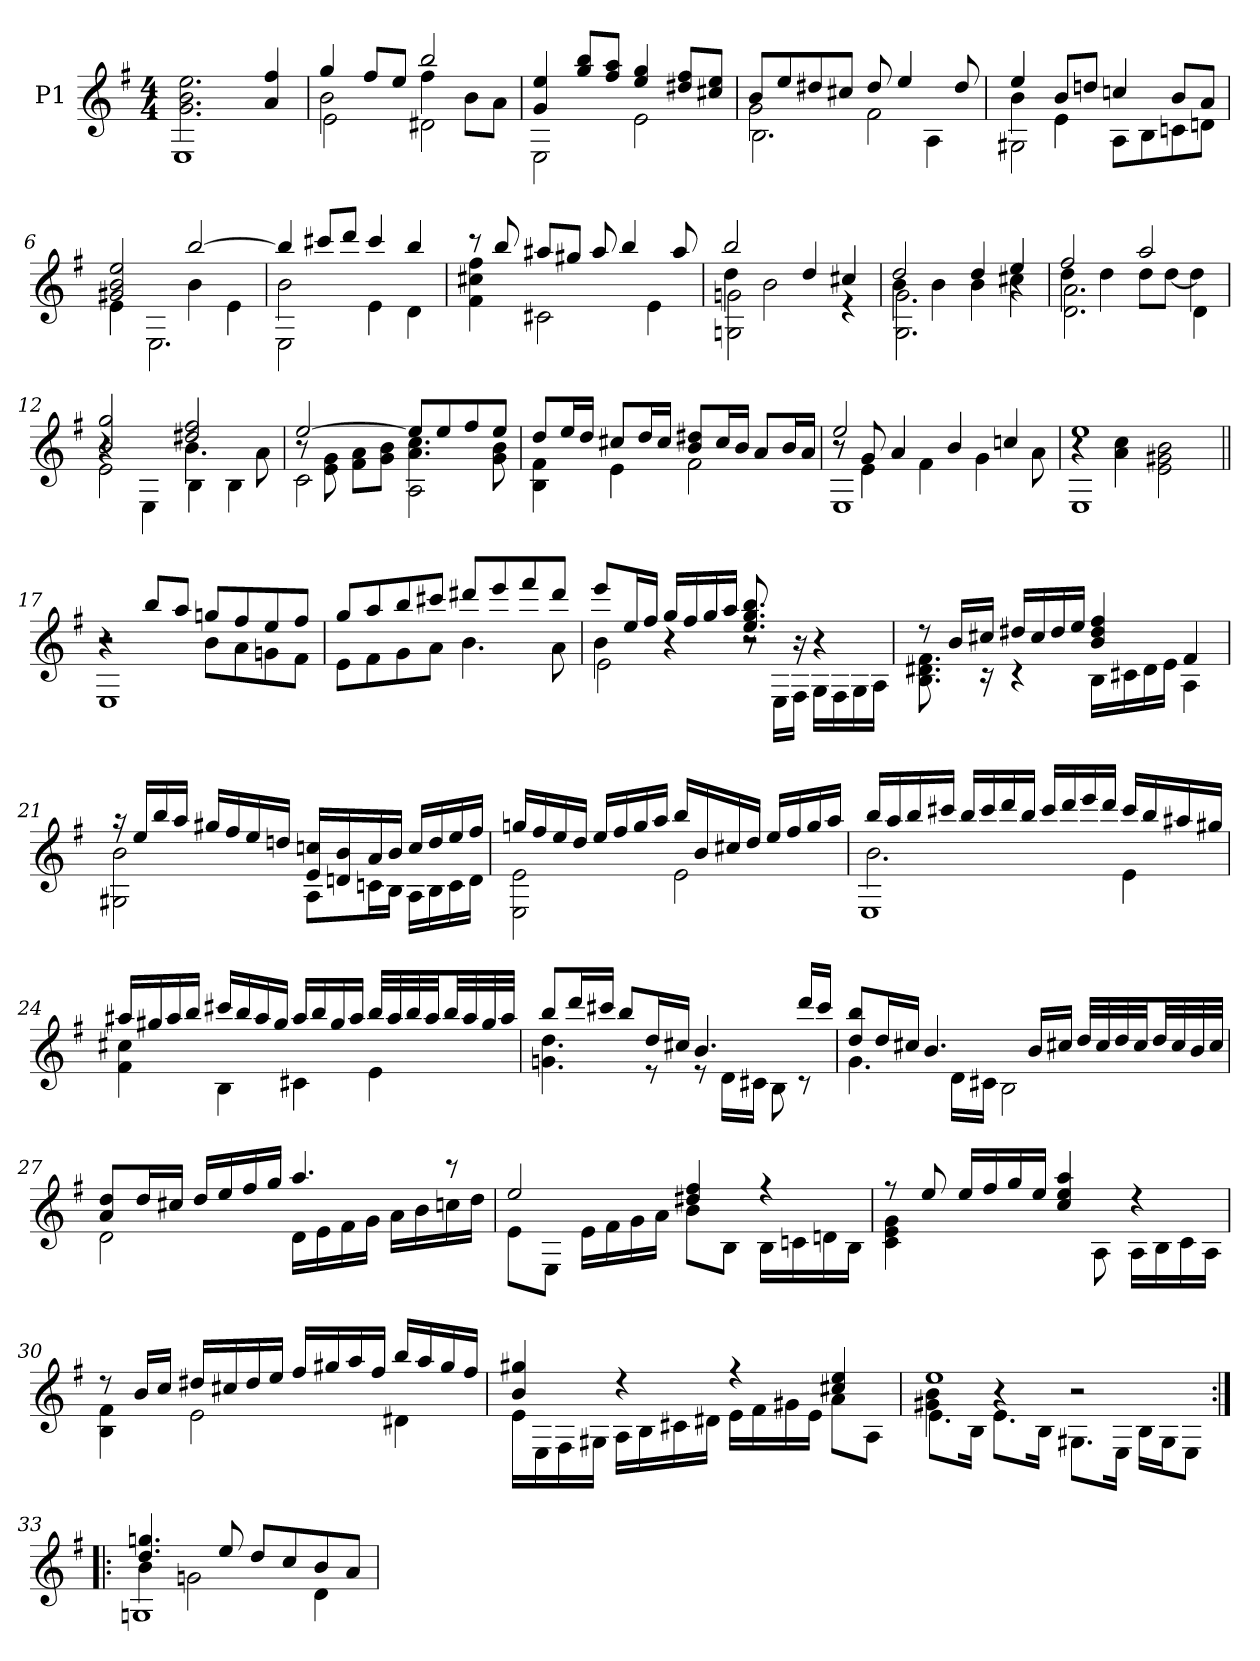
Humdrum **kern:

**kern
*part1
*staff1
*I"P1
!!LO:PB:g=z
*clefG2
*ITrd7c12
*k[f#]
*e:
*M4/4
*MM60
=1
*^
*	*^
2.Gi\ 2.Bi 2.ei	1ryy	1EEi
4Ai/ 4f#i	.	.
=2	=2	=2
4gi/	2Bi\	2Ei\
8f#i/L	.	.
8ei/J	.	.
2bi/	4f#i\	2D#Xi\
.	8Bi\L	.
.	8Ai\J	.
*	*v	*v
=3	=3
4Gi/ 4ei	2EEi\
8gi/ 8biL	.
8f#i/ 8aiJ	.
4ei/ 4gi	2Ei\
8d#Xi/ 8f#iL	.
8c#Xi/ 8eiJ	.
=4	=4
*	*^
8Bi/L	2Gi\	2.BBi\
8ei/	.	.
8d#Xi/	.	.
8c#Xi/J	.	.
8d#i/	2F#i\	.
4ei/	.	.
.	.	4AAi\
8d#i/	.	.
=5	=5	=5
4ei/	4Bi\	2GG#Xi\
8Bi/L	4Ei\	.
8dni/J	.	.
4cni/	2ryy	8AAi\L
.	.	8BBi\
8Bi/L	.	8Cni\
8Ai/J	.	8Dni\J
=6	=6	=6
2G#Xi/ 2Bi 2ei	2ryy	4Ei\
.	.	2.EEi\
[>2bi/	4Bi\	.
.	4Ei\	.
!!LO:LB:g=z	!!	!!
=7	=7	=7
4bi/]	2Bi\	2EEi\
8cc#Xi/L	.	.
8ddi/J	.	.
4cc#i/	4Ei\	2ryy
4bi/	4Di\	.
*	*v	*v
=8	=8
8r	4F#i\ 4c#Xi 4f#i
8bi/	.
8a#Xi/L	2C#Xi\
8g#Xi/J	.
8a#i/	.
4bi/	.
.	4Ei\
8a#i/	.
=9	=9
*	*^
2bi/	4di\	2GGni\ 2Gni
.	2Bi\	.
4di/	.	4ryy
4c#Xi/	4ryy	4r
=10	=10	=10
2di/	4Bi\	2.GGi\ 2.Gi
.	4Bi\	.
4di/	4Bi\	.
4ei/	4c#Xi\	4r
=11	=11	=11
2f#i/	4di\	2.Di\ 2.Ai
.	4di\	.
2ai/	8di\L	.
.	[<8di\J	.
.	4di\]	4Di\
=12	=12	=12
2Bi/ 2gi	2Ei\	4r
.	.	4EEi\
2d#Xi/ 2f#i	4.Bi\	4BBi\
.	.	4BBi\
.	8Ai\	.
!!LO:LB:g=z	!!	!!
=13	=13	=13
[>2ei/	8r	2Ci\
.	8Ei\ 8Gi	.
.	8F#i\ 8AiL	.
.	8Gi\ 8BiJ	.
8ei/L]	4.Ai\ 4.ci	2AAi\
8ei/	.	.
8f#i/	.	.
8ei/J	8Gi\ 8Bi	.
*	*v	*v
=14	=14
8di/L	4BBi\ 4F#i
16ei/L	.
16di/JJ	.
8c#Xi/L	4Ei\
16di/L	.
16c#i/JJ	.
8Bi/ 8d#XiL	2F#i\
16c#i/L	.
16Bi/JJ	.
8Ai/L	.
16Bi/L	.
16Ai/JJ	.
=15	=15
*^	*^
2ei/	8r	8r	1EEi
.	4Ei\	8Gi/	.
.	.	4Ai/	.
.	4F#i\	.	.
4Bi/	.	2ryy	.
.	4Gi\	.	.
4cni/	.	.	.
.	8Ai\	.	.
*	*	*v	*v
=16	=16	=16
1ei	4r	1EEi
.	4Ai\ 4ci	.
.	2Ei\ 2G#Xi 2Bi	.
=17||	=17||	=17||
4r	2r	1EEi
8bi/L	.	.
8ai/J	.	.
8gni/L	8Bi\L	.
8f#i/	8Ai\	.
8ei/	8Gni\	.
8f#i/J	8F#i\J	.
*	*v	*v
!!LO:LB:g=z
=18	=18
8gi/L	8Ei\L
8ai/	8F#i\
8bi/	8Gi\
8cc#Xi/J	8Ai\J
8dd#Xi/L	4.Bi\
8eei/	.
8ff#i/	.
8dd#i/J	8Ai\
=19	=19
*	*^
8eei/L	4Bi\	2Ei\
16ei/L	.	.
16f#i/JJ	.	.
16gi/LL	4r	.
16f#i/	.	.
16gi/	.	.
16ai/JJ	.	.
8.ei/ 8.gi 8.bi	8r	2r
.	16EEi\LL	.
16r	16FF#i\JJ	.
4r	16GGi\LL	.
.	16FF#i\	.
.	16GGi\	.
.	16AAi\JJ	.
=20	=20	=20
8r	8.BBi\ 8.D#Xi 8.F#i	2.ryy
16Bi/LL	.	.
16c#Xi/JJ	16r	.
16d#Xi/LL	4r	.
16c#i/	.	.
16d#i/	.	.
16ei/JJ	.	.
4Bi/ 4d#i 4f#i	16BBi\LL	.
.	16C#Xi\	.
.	16D#i\	.
.	16Ei\JJ	.
4F#i/	4ryy	4AAi\
*	*v	*v
!!LO:LB:g=z
=21	=21
16r	2GG#Xi\ 2Bi
16ei/LL	.
16bi/	.
16ai/JJ	.
16g#Xi/LL	.
16f#i/	.
16ei/	.
16dni/JJ	.
16Ei/ 16cniLL	8AAi\L
16Dni/ 16Bi	.
16Ai/	16Cni\L
16Bi/JJ	16BBi\JJ
16ci/LL	16AAi\LL
16di/	16BBi\
16ei/	16Ci\
16f#i/JJ	16Di\JJ
=22	=22
16gni/LL	2EEi\ 2Ei
16f#i/	.
16ei/	.
16di/JJ	.
16ei/LL	.
16f#i/	.
16gi/	.
16ai/JJ	.
16bi/LL	2Ei\
16Bi/	.
16c#Xi/	.
16di/JJ	.
16ei/LL	.
16f#i/	.
16gi/	.
16ai/JJ	.
!!LO:LB:g=z	!!
=23	=23
*	*^
16bi/LL	2.Bi\	1EEi
16ai/	.	.
16bi/	.	.
16cc#Xi/JJ	.	.
16bi/LL	.	.
16cc#i/	.	.
16ddi/	.	.
16bi/JJ	.	.
16cc#i/LL	.	.
16ddi/	.	.
16eei/	.	.
16ddi/JJ	.	.
16cc#i/LL	4Ei\	.
16bi/	.	.
16a#Xi/	.	.
16g#Xi/JJ	.	.
*	*v	*v
=24	=24
16a#Xi/LL	4F#i\ 4c#Xi
16g#Xi/	.
16a#i/	.
16bi/JJ	.
16cc#Xi/LL	4BBi\
16bi/	.
16a#i/	.
16g#i/JJ	.
16a#i/LL	4C#Xi\
16bi/	.
16g#i/	.
16a#i/JJ	.
32bi/LLL	4Ei\
32a#i/	.
32bi/	.
32a#i/JJ	.
32bi/LL	.
32a#i/	.
32g#i/	.
32a#i/JJJ	.
!!LO:LB:g=z	!!
=25	=25
8bi/L	4.Gni\ 4.di
16ddi/L	.
16cc#Xi/JJ	.
8bi/L	.
16di/L	8r
16c#Xi/JJ	.
4.Bi/	8r
.	16Di\LL
.	16C#Xi\JJ
.	8BBi\
16ddi/LL	8r
16cc#i/JJ	.
=26	=26
8di/ 8biL	4.Gi\
16di/L	.
16c#Xi/JJ	.
4.Bi/	.
.	16Di\LL
.	16C#Xi\JJ
.	2BBi\
16Bi/LL	.
16c#Xi/JJ	.
32di/LLL	.
32c#i/	.
32di/	.
32c#i/JJ	.
32di/LL	.
32c#i/	.
32Bi/	.
32c#i/JJJ	.
=27	=27
8Ai/ 8diL	2Di\
16di/L	.
16c#Xi/JJ	.
16di/LL	.
16ei/	.
16f#i/	.
16gi/JJ	.
4.ai/	16Di\LL
.	16Ei\
.	16F#i\
.	16Gi\JJ
.	16Ai\LL
.	16Bi\
8r	16cni\
.	16di\JJ
!!LO:LB:g=z	!!
=28	=28
2ei/	8Ei\L
.	8EEi\J
.	16Ei\LL
.	16F#i\
.	16Gi\
.	16Ai\JJ
4d#Xi/ 4f#i	8Bi\L
.	8BBi\J
4r	16BBi\LL
.	16Cni\
.	16Dni\
.	16BBi\JJ
=29	=29
8r	4Ci\ 4Ei 4Gi
8ei/	.
16ei/LL	4.ryy
16f#i/	.
16gi/	.
16ei/JJ	.
4ci/ 4ei 4ai	.
.	8AAi\
4r	16AAi\LL
.	16BBi\
.	16Ci\
.	16AAi\JJ
=30	=30
8r	4BBi\ 4F#i
16Bi/LL	.
16ci/JJ	.
16d#Xi/LL	2Ei\
16c#Xi/	.
16d#i/	.
16ei/JJ	.
16f#i/LL	.
16g#Xi/	.
16ai/	.
16f#i/JJ	.
16bi/LL	4D#Xi\
16ai/	.
16g#i/	.
16f#i/JJ	.
!!LO:LB:g=z	!!
=31	=31
4Bi/ 4g#Xi	16Ei\LL
.	16EEi\
.	16FF#i\
.	16GG#Xi\JJ
4r	16AAi\LL
.	16BBi\
.	16C#Xi\
.	16D#Xi\JJ
4r	16Ei\LL
.	16F#i\
.	16G#Xi\
.	16Ei\JJ
4c#Xi/ 4ei	8Ai\L
.	8AAi\J
=32	=32
*	*^
1ei	4G#Xi\ 4Bi	8.Ei\L
.	.	16BBi\Jk
.	4r	8.Ei\L
.	.	16BBi\Jk
.	2r	8.GG#Xi\L
.	.	16EEi\Jk
.	.	16BBi\LL
.	.	16GG#i\J
.	.	8EEi\J
!!LO:PB:g=z	!!	!!
=33:|!|:	=33:|!|:	=33:|!|:
4.di/ 4.gni	4Bi\	1GGni
.	2Gni\	.
8ei/	.	.
8di/L	.	.
8ci/	.	.
8Bi/	4Di\	.
8Ai/J	.	.
*v	*v	*v
=
*-
